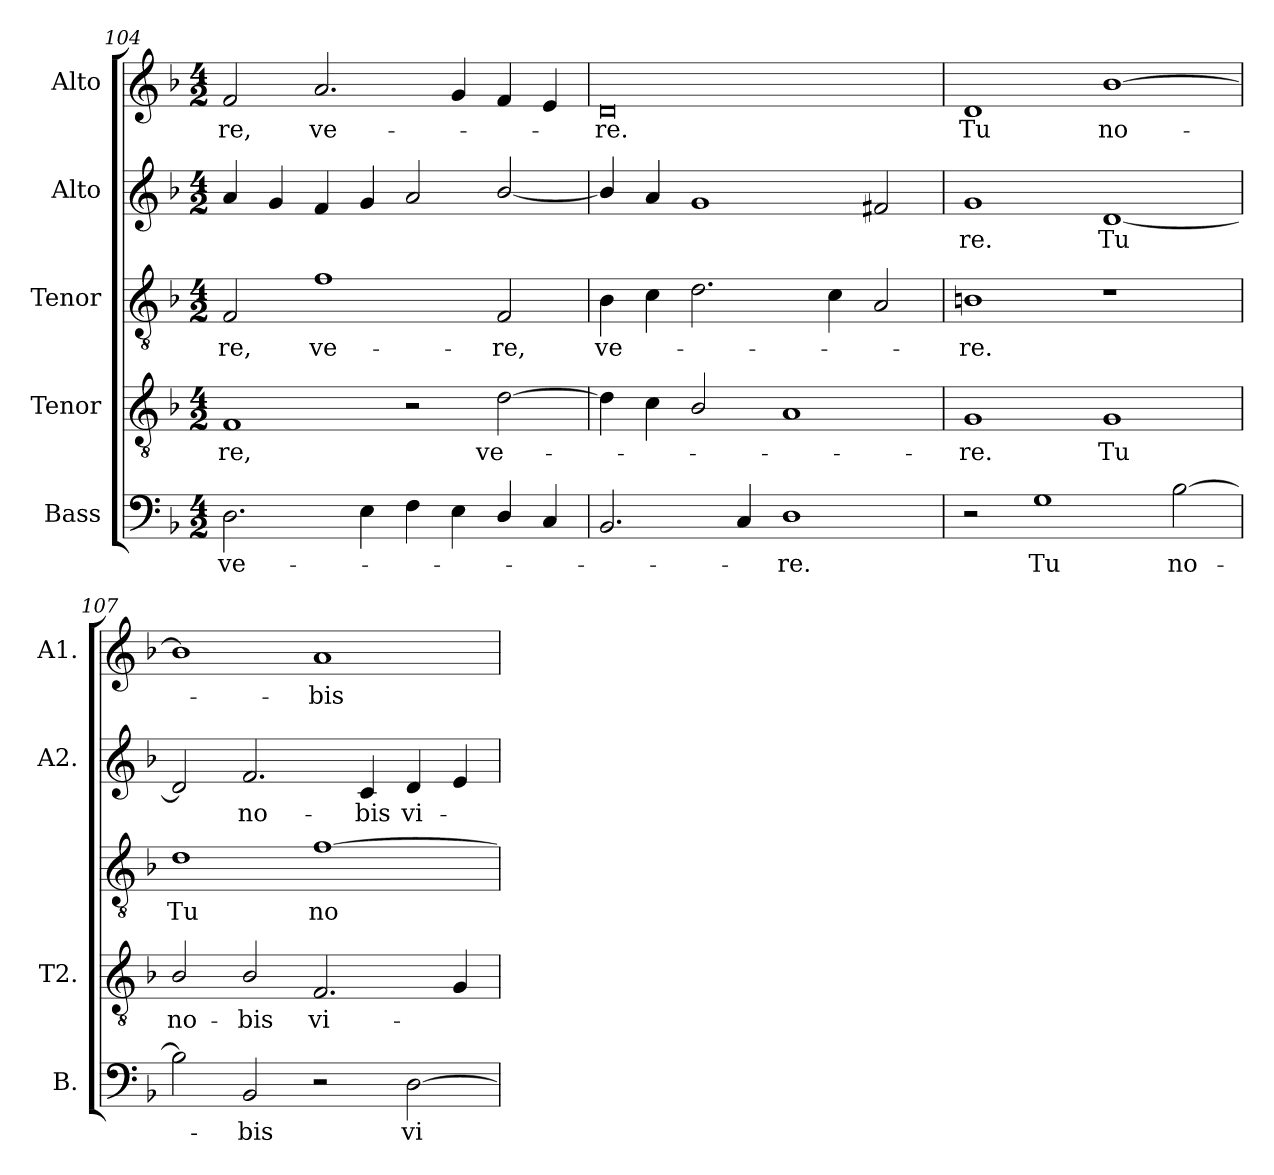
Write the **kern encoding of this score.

**kern	**text	**kern	**text	**kern	**text	**kern	**text	**kern	**text
*part5	*part5	*part4	*part4	*part3	*part3	*part2	*part2	*part1	*part1
*staff5	*staff5	*staff4	*staff4	*staff3	*staff3	*staff2	*staff2	*staff1	*staff1
*I"Bass	*	*I"Tenor	*	*I"Tenor	*	*I"Alto	*	*I"Alto	*
*I'B.	*	*I'T2.	*	*	*	*I'A2.	*	*I'A1.	*
*clefF4	*	*clefGv2	*	*clefGv2	*	*clefG2	*	*clefG2	*
*	*	*ITrd7c12	*	*ITrd7c12	*	*	*	*	*
*k[b-]	*	*k[b-]	*	*k[b-]	*	*k[b-]	*	*k[b-]	*
*F:	*	*F:	*	*F:	*	*F:	*	*F:	*
*M4/2	*	*M4/2	*	*M4/2	*	*M4/2	*	*M4/2	*
=104	=104	=104	=104	=104	=104	=104	=104	=104	=104
!	!LO:LY:b:color=#000000	!	!	!	!	!	!	!	!
!	!	!	!LO:LY:b:color=#000000	!	!	!	!	!	!
!	!	!	!	!	!LO:LY:b:color=#000000	!	!	!	!
!	!	!	!	!	!	!	!	!	!LO:LY:b:color=#000000
2.Di\	ve-	1FFi	-re,	2FFi/	-re,	4ai/	.	2fi/	-re,
.	.	.	.	.	.	4gi/	.	.	.
!	!	!	!	!	!LO:LY:b:color=#000000	!	!	!	!
!	!	!	!	!	!	!	!	!	!LO:LY:b:color=#000000
.	.	.	.	1Fi	ve-	4fi/	.	2.ai/	ve-
4Ei\	.	.	.	.	.	4gi/	.	.	.
4Fi\	.	2r	.	.	.	2ai/	.	.	.
4Ei\	.	.	.	.	.	.	.	4gi/	.
!	!	!	!LO:LY:b:color=#000000	!	!	!	!	!	!
!	!	!	!	!	!LO:LY:b:color=#000000	!	!	!	!
4Di/	.	[2Di\	ve-	2FFi/	-re,	[2b-i/	.	4fi/	.
4Ci/	.	.	.	.	.	.	.	4ei/	.
=105	=105	=105	=105	=105	=105	=105	=105	=105	=105
!	!	!	!	!	!LO:LY:b:color=#000000	!	!	!	!
!	!	!	!	!	!	!	!	!	!LO:LY:b:color=#000000
2.BB-i/	.	4Di\]	.	4BB-i\	ve-	4b-i/]	.	0di	-re.
.	.	4Ci\	.	4Ci\	.	4ai/	.	.	.
.	.	2BB-i/	.	2.Di\	.	1gi	.	.	.
4Ci/	.	.	.	.	.	.	.	.	.
!	!LO:LY:b:color=#000000	!	!	!	!	!	!	!	!
1Di	-re.	1AAi	.	.	.	.	.	.	.
.	.	.	.	4Ci\	.	.	.	.	.
.	.	.	.	2AAi/	.	2f#Xi/	.	.	.
=106	=106	=106	=106	=106	=106	=106	=106	=106	=106
!	!	!	!LO:LY:b:color=#000000	!	!	!	!	!	!
!	!	!	!	!	!LO:LY:b:color=#000000	!	!	!	!
!	!	!	!	!	!	!	!LO:LY:b:color=#000000	!	!
!	!	!	!	!	!	!	!	!	!LO:LY:b:color=#000000
2r	.	1GGi	-re.	1BBni	-re.	1gi	-re.	1di	Tu
!	!LO:LY:b:color=#000000	!	!	!	!	!	!	!	!
1Gi	Tu	.	.	.	.	.	.	.	.
!	!	!	!LO:LY:b:color=#000000	!	!	!	!	!	!
!	!	!	!	!	!	!	!LO:LY:b:color=#000000	!	!
!	!	!	!	!	!	!	!	!	!LO:LY:b:color=#000000
.	.	1GGi	Tu	1r	.	[1di	Tu	[1b-i	no-
!	!LO:LY:b:color=#000000	!	!	!	!	!	!	!	!
[2B-i\	no-	.	.	.	.	.	.	.	.
!!LO:LB:g=z
=107	=107	=107	=107	=107	=107	=107	=107	=107	=107
!	!	!	!LO:LY:b:color=#000000	!	!	!	!	!	!
!	!	!	!	!	!LO:LY:b:color=#000000	!	!	!	!
2B-i\]	.	2BB-i/	no-	1Di	Tu	2di/]	.	1b-i]	.
!	!LO:LY:b:color=#000000	!	!	!	!	!	!	!	!
!	!	!	!LO:LY:b:color=#000000	!	!	!	!	!	!
!	!	!	!	!	!	!	!LO:LY:b:color=#000000	!	!
2BB-i/	-bis	2BB-i/	-bis	.	.	2.fi/	no-	.	.
!	!	!	!LO:LY:b:color=#000000	!	!	!	!	!	!
!	!	!	!	!	!LO:LY:b:color=#000000	!	!	!	!
!	!	!	!	!	!	!	!	!	!LO:LY:b:color=#000000
2r	.	2.FFi/	vi-	[1Fi	no-	.	.	1ai	-bis
!	!	!	!	!	!	!	!LO:LY:b:color=#000000	!	!
.	.	.	.	.	.	4ci/	-bis	.	.
!	!LO:LY:b:color=#000000	!	!	!	!	!	!	!	!
!	!	!	!	!	!	!	!LO:LY:b:color=#000000	!	!
[2Di\	vi-	.	.	.	.	4di/	vi-	.	.
.	.	4GGi/	.	.	.	4ei/	.	.	.
=	=	=	=	=	=	=	=	=	=
*-	*-	*-	*-	*-	*-	*-	*-	*-	*-
